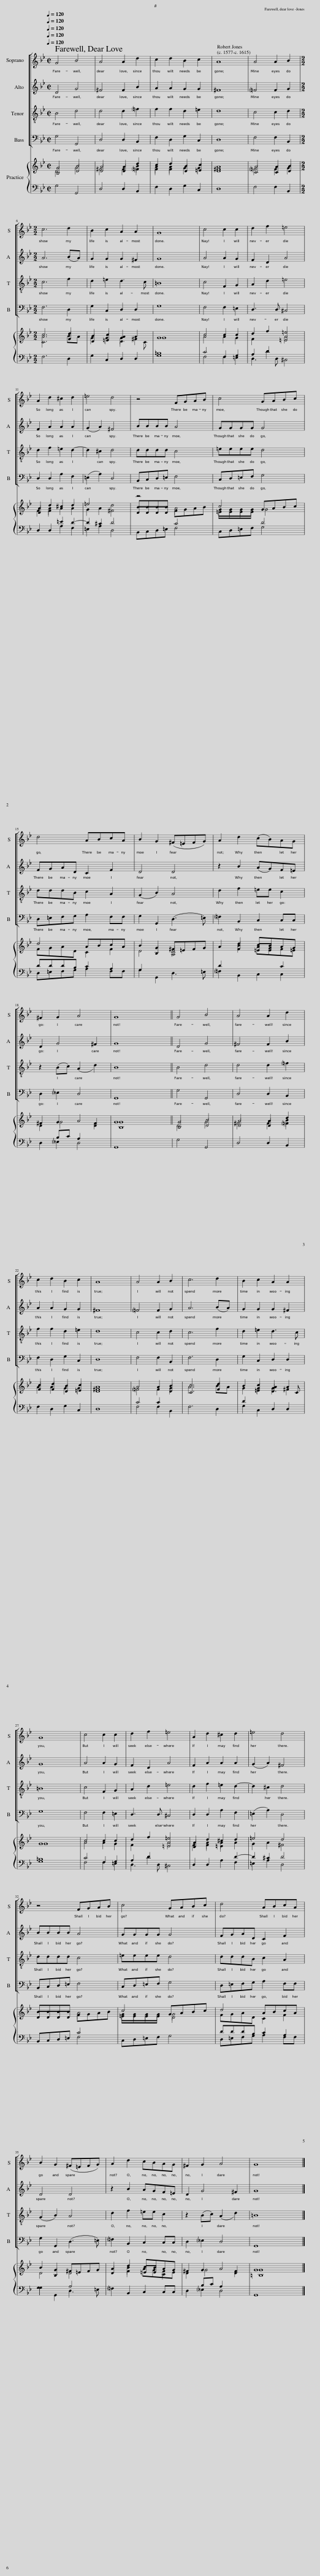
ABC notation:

X:1
%%score [ 1 2 3 4 ] { ( 5 6 7 ) | ( 8 9 ) }
L:1/8
Q:1/4=120
M:2/2
I:linebreak $
K:Bb
V:1 treble
V:2 treble
V:3 treble-8
V:4 bass
V:5 treble
V:6 treble
V:7 treble
V:8 bass
V:9 bass
V:1
 G4 B4 | A4 A2 d2 | c2 d2 B2 c2 | A8 | A4 A2 B2 |$ %5
[M:2/2] c6 d2 | B2 c2 A2 A2 | G8 | c4 c2 c2 | d2 f2 =e4 |$ %10
 A2 d2 ^c2 d2 | =e4 d4 | z4 FGAB | c4 GABc |$ d4 ABcA | %15
 B2 G2 (^F=EFG) | A2 d2 (cB)AG |$ ^F2 G2 A4 | G8 || G4 B4 | %20
 A4 A2 d2 |$ c2 d2 B2 c2 | A8 | A4 A2 B2 | c6 d2 | %25
 B2 c2 A2 A2 |$ G8 | c4 c2 c2 | d2 f2 =e4 | A2 d2 ^c2 d2 | %30
 =e4 d4 |$ z4 FGAB | c4 GABc | d4 ABcA |$ B2 G2 (^F=EFG) | %35
 A2 d2 cBAG | ^F2 G2 A4 | G8 |] %38
V:2
 D4 G4 | ^F4 F2 B2 | A2 A2 G2 G2 | ^F8 | !courtesy!=F4 F2 G2 |$ %5
[M:2/2] A6 (BA) | G2 G2 G2 ^F2 | G8 | A4 A2 G2 | F2 D2 A4 |$ %10
 F2 A2 A2 A2 | (G2 A2) ^F4 | BBBB A4 | GGGG G4 |$ FGAD C2 F2 | %15
 D4 D4 | z2 B2 (AG)F=E |$ D2 G4 ^F2 | G8 || D4 G4 | %20
 ^F4 F2 B2 |$ A2 A2 G2 G2 | ^F8 | !courtesy!=F4 F2 G2 | A6 (BA) | %25
 G2 G2 G2 ^F2 |$ G8 | A4 A2 G2 | F2 D2 A4 | F2 A2 A2 A2 | %30
 (G2 A2) ^F4 |$ BBBB A4 | GGGG G4 | FGAD C2 F2 |$ D4 D4 | %35
 z2 B2 AGF=E | D2 G4 ^F2 | G8 |] %38
V:3
 B4 d4 | d4 d2 !courtesy!=f2 | f2 f2 d2 =e2 | d8 | c4 c2 d2 |$ %5
[M:2/2] c6 f2 | d2 =e2 d3 c | =B8 | c4 F2 G2 | A2 d2 =e4 |$ %10
 d2 f2 =e2 d2- | d2 ^c2 d4 | dddd c4 | =eeee d4 |$ dddB c2 A2 | %15
 (G2 B2) A4 | d2 f2 =ee c2 |$ z2 (Bc) (A2 d2) | B8 || B4 d4 | %20
 d4 d2 !courtesy!=f2 |$ f2 f2 d2 =e2 | d8 | c4 c2 d2 | c6 f2 | %25
 d2 =e2 d3 c |$ =B8 | c4 F2 G2 | A2 d2 =e4 | d2 f2 =e2 d2- | %30
 d2 ^c2 d4 |$ dddd c4 | =eeee d4 | dddB c2 A2 |$ (G2 B2) A4 | %35
 d2 f2 =ee c2 | z2 (Bc) (A2 d2) | =B8 |] %38
V:4
 G,4 G,,4 | D,4 D,2 B,,2 | F,2 D,2 G,2 C,2 | D,8 | F,4 F,2 B,,2 |$ %5
[M:2/2] F,6 D,2 | G,2 C,2 D,2 D,2 | G,8 | F,4 F,2 =E,2 | D,3 D, ^C,4 |$ %10
 D,2 D,2 A,2 F,2 | (=E,2 A,2) D,4 | B,,C,D,=E, F,4 | C,D,=E,F, G,4 |$ D,=E,F,G, A,2 F,F, | %15
 G,2 G,,2 (D,3 =E,) | !courtesy!=F,2 B,,2 C,2 C,C, |$ D,2 !courtesy!_E,2 D,4 | G,,8 || G,4 G,,4 | %20
 D,4 D,2 B,,2 |$ F,2 D,2 G,2 C,2 | D,8 | F,4 F,2 B,,2 | F,6 D,2 | %25
 G,2 C,2 D,2 D,2 |$ G,8 | F,4 F,2 =E,2 | D,3 D, ^C,4 | D,2 D,2 A,2 F,2 | %30
 (=E,2 A,2) D,4 |$ B,,C,D,=E, F,4 | C,D,=E,F, G,4 | D,=E,F,G, A,2 F,F, |$ G,2 G,,2 (D,3 =E,) | %35
 !courtesy!=F,2 B,,2 C,2 C,C, | D,2 !courtesy!_E,2 D,4 | G,,8 |] %38
V:5
 G4 B4 | A4 A2 d2 | c2 d2 B2 c2 | A8 | A4 A2 B2 |$ %5
[M:2/2] c6 d2 | B2 c2 [GA]2 A2 | G8 | c4 c2 c2 | d2 f2 =e4 |$ %10
 A2 d2 ^c2 d2 | =e4 d4 | z4 FGAB | c4 GABc |$ d4 ABcA | %15
 B2 G2 ^F=EFG | A2 d2 cBAG |$ ^F2 G2 A4 | G8 || G4 B4 | %20
 A4 A2 d2 |$ c2 d2 B2 c2 | A8 | A4 A2 B2 | c6 d2 | %25
 B2 c2 [GA]2 A2 |$ G8 | c4 c2 c2 | d2 f2 =e4 | A2 d2 ^c2 d2 | %30
 =e4 d4 |$ x4 FGAB | c4 GABc | d4 ABcA |$ B2 G2 ^F=EFG | %35
 A2 d2 cBAG | ^F2 G2 A4 | G8 |] %38
V:6
 D4 G4 | ^F4 F2 B2 | A2 A2 G2 G2 | ^F8 | !courtesy!=F4 F2 G2 |$ %5
[M:2/2] A6 BA | G2 G2 G2 ^F2 | G8 | A4 A2 G2 | F2[I:staff +1] D2[I:staff -1] A4 |$ %10
 F2 A2 A2 A2 | G2 A2 ^F4 | BBBB A4 | GGGG G4 |$ FGAD C2 F2 | %15
 D4 D4 | x2 B2 AGF=E |$ D2 G4 ^F2 | G8 || D4 G4 | %20
 ^F4 F2 B2 |$ A2 A2 G2 G2 | ^F8 | !courtesy!=F4 F2 G2 | A6 BA | %25
 G2 G2 G2 ^F2 |$ G8 | A4 A2 G2 | F2[I:staff +1] D2[I:staff -1] A4 | F2 A2 A2 A2 | %30
 G2 A2 ^F4 |$ BBBB A4 | GGGG G4 | FGAD C2 F2 |$ D4 D4 | %35
 x2 B2 AGF=E | D2 G4 ^F2 | G8 |] %38
V:7
 B,4 D4 | D4 D2 !courtesy!=F2 | F2 F2 D2 =E2 | D8 | C4 C2 D2 |$ %5
[M:2/2] C6 F2 | D2 =E2 D3 C | x8 | x8 | x8 |$ %10
 D2 F2[I:staff +1] =E2 D2- | x8 |[I:staff -1] DDDD[I:staff +1] C4 |[I:staff -1] =EEEE[I:staff +1] D4 |$ x8 | %15
 x8 | x8 |$ x8 |[I:staff -1] B,8 || B,4 D4 | %20
 D4 D2 !courtesy!=F2 |$ F2 F2 D2 =E2 | D8 | x8 | C6 F2 | %25
 x8 |$ x8 | x8 | x8 | D2 F2 =E2[I:staff +1] D2- | %30
 x8 |$[I:staff -1] DDDD[I:staff +1] C4 |[I:staff -1] =EEEE D4 | x8 |$ x8 | %35
 D2 F2 =EE C2 | x8 | =B,8 |] %38
V:8
 G,4 G,,4 | D,4 D,2 B,,2 | F,2 D,2 G,2 C,2 | D,8 | F,4 F,2 B,,2 |$ %5
[M:2/2] F,6 D,2 | G,2 C,2 D,2 D,2 | =B,8 | C4 F,2 G,2 | A,2 D2[I:staff -1] =E4 |$ %10
[I:staff +1] D,2 D,2 A,2 F,2 | D2 ^C2 D4 | B,,C,D,=E, F,4 | C,D,=E,F, G,4 |$ DDDB, C2 A,2 | %15
 G,2[I:staff -1] B,2 A,4 |[I:staff +1] D2[I:staff -1] F2 =EE[I:staff +1] C2 |$ x2 B,C A,2[I:staff -1] D2 |[I:staff +1] G,,8 || G,4 G,,4 | %20
 D,4 D,2 B,,2 |$ F,2 D,2 G,2 C,2 | D,8 | C4 C2[I:staff -1] D2 |[I:staff +1] F,6 D,2 | %25
 D2[I:staff -1] =E2 D3 C |$[I:staff +1] =B,8 | C4 F,2 G,2 | A,2 D2[I:staff -1] =E4 |[I:staff +1] D,2 D,2 A,2 F,2 | %30
 D2 ^C2 D4 |$ B,,C,D,=E, F,4 | C,D,=E,F, G,4 | DDDB, C2 A,2 |$ G,2[I:staff -1] B,2[I:staff +1] A,4 | %35
 !courtesy!=F,2 B,,2 C,2 C,C, | x2 B,C A,2[I:staff -1] D2 |[I:staff +1] G,,8 |] %38
V:9
 x8 | x8 | x8 | x8 | x8 |$ %5
[M:2/2] x8 | x8 | G,8 | F,4 F,2 =E,2 | D,3 D, ^C,4 |$ %10
 x8 | =E,2 A,2 D,4 | x8 | x8 |$ D,=E,F,G, A,2 F,F, | %15
 G,2 G,,2 D,3 =E, | !courtesy!=F,2 B,,2 C,2 C,2 |$ D,2 !courtesy!_E,2 D,4 | x8 || x8 | %20
 x8 |$ x8 | x8 | F,4 F,2 B,,2 | x8 | %25
 G,2 C,2 D,2 D,2 |$ G,8 | F,4 F,2 =E,2 | D,3 D, ^C,4 | x8 | %30
 =E,2 A,2 D,4 |$ x8 | x8 | D,=E,F,G, A,2 F,F, |$ G,2 G,,2 D,3 =E, | %35
 x8 | D,2 !courtesy!_E,2 D,4 | x8 |] %38
